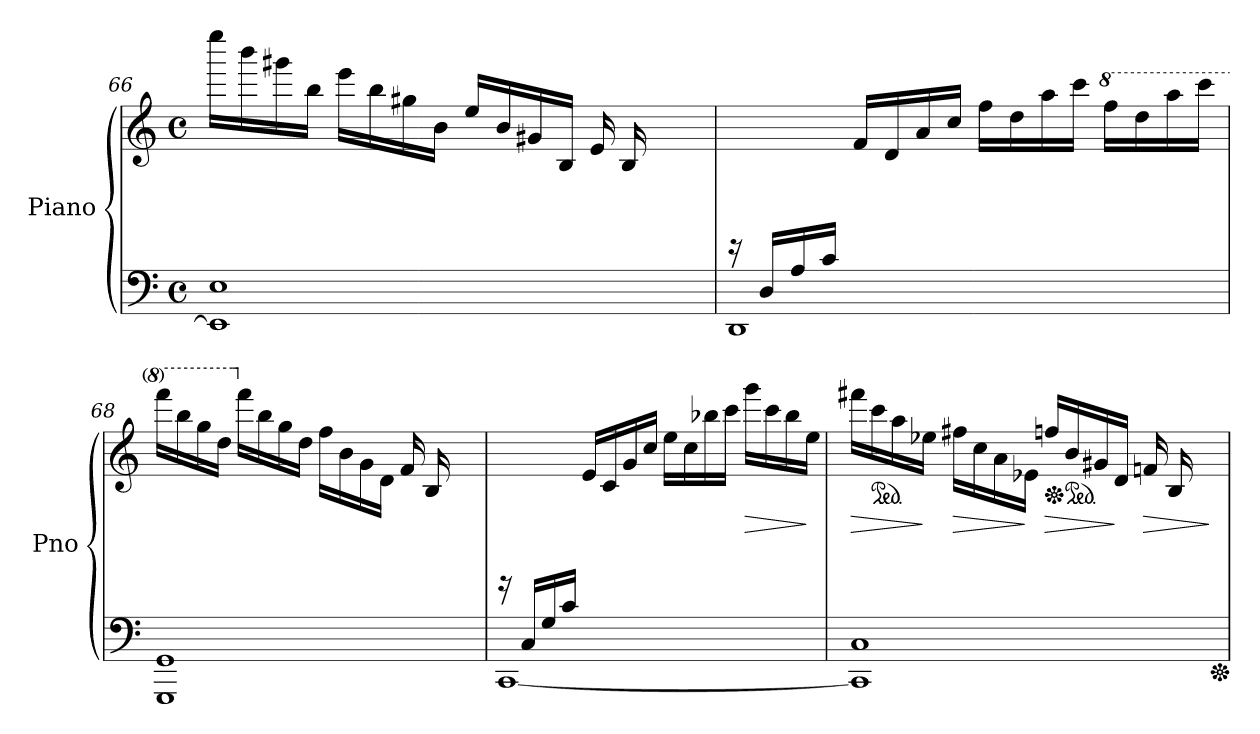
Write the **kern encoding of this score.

**kern	**kern	**dynam
*part1	*part1	*part1
*staff2	*staff1	*staff1/2
*I"Piano	*	*
*I'Pno	*	*
*clefF4	*clefG2	*
*k[]	*k[]	*
*M4/4	*M4/4	*
*met(c)	*met(c)	*
=66	=66	=66
*^	*	*
2..ryy	1EE] 1E	16eeee\LL	.
.	.	16bbb\	.
.	.	16ggg#X\	.
.	.	16bb\JJ	.
.	.	16eee\LL	.
.	.	16bb\	.
.	.	16gg#X\	.
.	.	16b\JJ	.
.	.	16ee/LL	.
.	.	16b/	.
.	.	16g#X/	.
.	.	16B/JJ	.
.	.	16e/LL	.
.	.	16B/	.
16G#X/	.	8ryy	.
16BB/JJ	.	.	.
!!LO:PB:g=z
=67	=67	=67	=67
16ryy	1DD	16rAAA	.
16D/LL	.	8.ryy	.
16A/	.	.	.
16c/JJ	.	.	.
2.ryy	.	16f/LL	.
.	.	16d/	.
.	.	16a/	.
.	.	16cc/JJ	.
.	.	16ff\LL	.
.	.	16dd\	.
.	.	16aa\	.
.	.	16ccc\JJ	.
*	*	*8va	*
.	.	16fff\LL	.
.	.	16ddd\	.
.	.	16aaa\	.
.	.	16cccc\JJ	.
!!LO:LB:g=z
=68	=68	=68	=68
2..ryy	1GGG 1GG	16ffff\LL	.
.	.	16bbb\	.
.	.	16ggg\	.
.	.	16ddd\JJ	.
*	*	*X8va	*
.	.	16fff\LL	.
.	.	16bb\	.
.	.	16gg\	.
.	.	16dd\JJ	.
.	.	16ff\LL	.
.	.	16b\	.
.	.	16g\	.
.	.	16d\JJ	.
.	.	16f/LL	.
.	.	16B/	.
16G/	.	8ryy	.
16D/JJ	.	.	.
=69	=69	=69	=69
16ryy	[1CC	16rFFF	.
16C/LL	.	8.ryy	.
16G/	.	.	.
16c/JJ	.	.	.
2.ryy	.	16e/LL	.
.	.	16c/	.
.	.	16g/	.
.	.	16cc/JJ	.
.	.	16ee\LL	.
.	.	16cc\	.
.	.	16bb-X\	.
.	.	16ccc\JJ	.
!	!	!	!LO:HP:b
.	.	16ggg\LL	>
.	.	16ccc\	.
.	.	16bb-\	.
.	.	16ee\JJ	]
=70	=70	=70	=70
!	!	!	!LO:HP:b
2..ryy	1CC] 1C	16fff#X\LL	>
*	*	*ped	*
.	.	16ccc\	.
.	.	16aa\	.
.	.	16ee-X\JJ	]
!	!	!	!LO:HP:b
.	.	16ff#X\LL	>
.	.	16cc\	.
.	.	16a\	.
.	.	16e-X\JJ	]
*	*	*Xped	*
!	!	!	!LO:HP:b
.	.	16ffn/LL	>
*	*	*ped	*
.	.	16b/	.
.	.	16g#X/	.
.	.	16d/JJ	]
!	!	!	!LO:HP:b
.	.	16fn/LL	>
.	.	16B/	.
16G#X/	.	8ryy	.
16D/JJ	.	.	]
*v	*v	*	*
*Xped	*	*
=	=	=
*-	*-	*-
